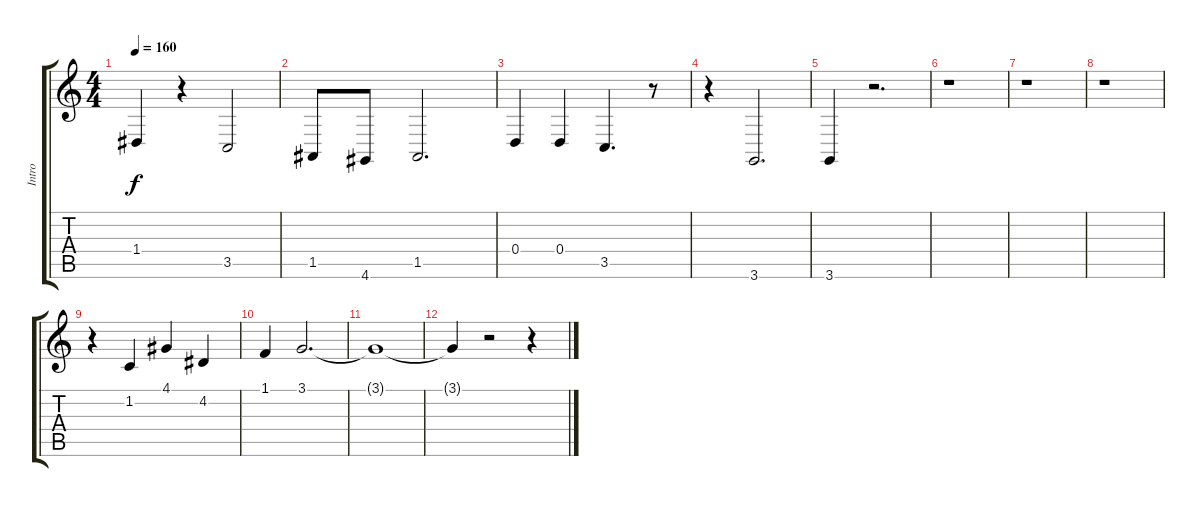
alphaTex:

\track ("Intro" "Intro") {instrument trombone}
\staff {score tabs}
\tuning (E4 B3 G3 D3 A2 E2) {hide}
\ts (4 4)
\tempo 160
\clef g2
\ks c
1.4.4{dy f} r.4 3.5.2 |
1.5.8 4.6.8 1.5.2{d} |
0.4.4 0.4.4 3.5.4{d} r.8 |
r.4 3.6.2{d} |
3.6.4 r.2{d} |
r.1 |
r.1 |
r.1 |
r.4 1.2.4 4.1.4 4.2.4 |
1.1.4 3.1.2{d} |
3.1{t}.1 |
3.1{t}.4 r.2 r.4
